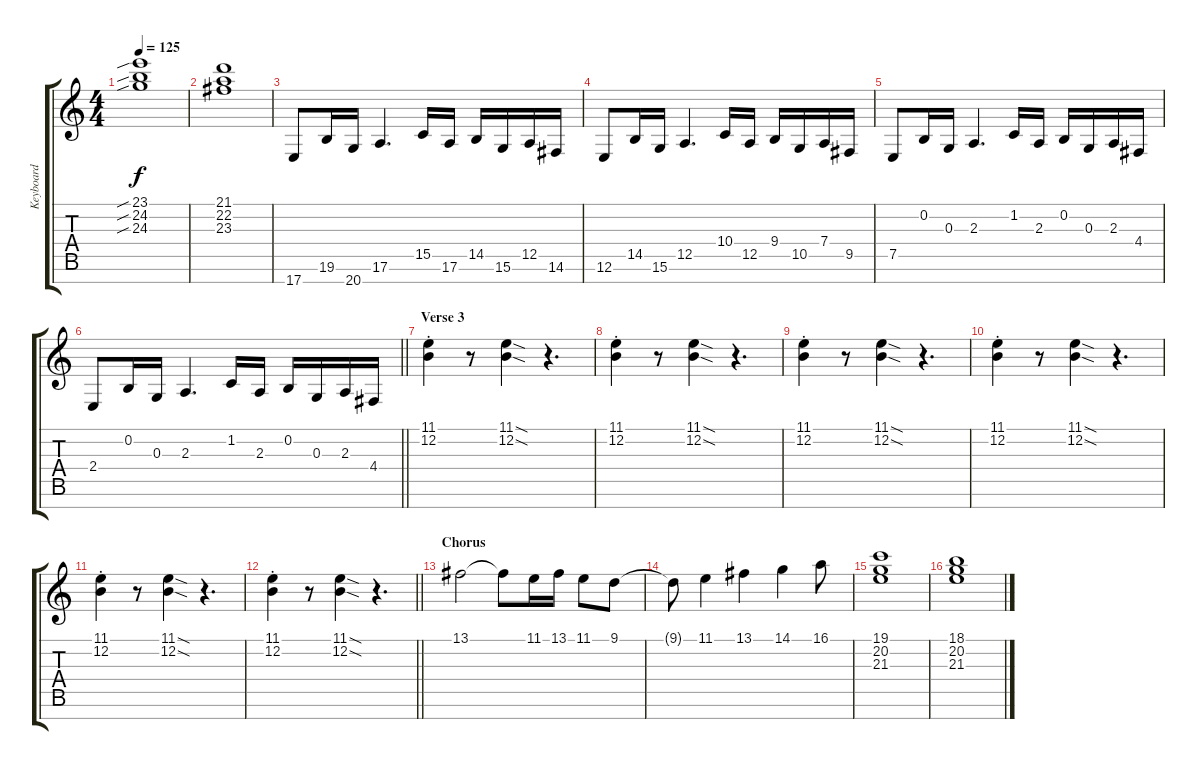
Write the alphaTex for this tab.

\track ("Keyboard" "Keyboard") {instrument rockorgan}
\staff {score tabs}
\tuning (F4 B3 G3 D3 A2 E2 B1) {hide}
\ts (4 4)
\tempo 125
\clef g2
\ks c
(23.1{sib} 24.2{sib} 24.3{sib}).1{dy f} |
(21.1 22.2 23.3).1 |
17.7.8 19.6.16 20.7.16 17.6.4{d} 15.5.16 17.6.16 14.5.16 15.6.16 12.5.16 14.6.16 |
12.6.8 14.5.16 15.6.16 12.5.4{d} 10.4.16 12.5.16 9.4.16 10.5.16 7.4.16 9.5.16 |
7.5.8 0.2.16 0.3.16 2.3.4{d} 1.2.16 2.3.16 0.2.16 0.3.16 2.3.16 4.4.16 |
\barLineRight lightlight
2.4.8 0.2.16 0.3.16 2.3.4{d} 1.2.16 2.3.16 0.2.16 0.3.16 2.3.16 4.4.16 |
\section ("" "Verse 3")
(11.1{st} 12.2{st}).4 r.8 (11.1{sod} 12.2{sod}).4 r.4{d} |
(11.1{st} 12.2{st}).4 r.8 (11.1{sod} 12.2{sod}).4 r.4{d} |
(11.1{st} 12.2{st}).4 r.8 (11.1{sod} 12.2{sod}).4 r.4{d} |
(11.1{st} 12.2{st}).4 r.8 (11.1{sod} 12.2{sod}).4 r.4{d} |
(11.1{st} 12.2{st}).4 r.8 (11.1{sod} 12.2{sod}).4 r.4{d} |
\barLineRight lightlight
(11.1{st} 12.2{st}).4 r.8 (11.1{sod} 12.2{sod}).4 r.4{d} |
\section ("" "Chorus")
13.1.2 13.1{t}.8 11.1.16 13.1.16 11.1.8 9.1.8 |
9.1{t}.8 11.1.4 13.1.4 14.1.4 16.1.8 |
(19.1 20.2 21.3).1 |
(18.1 20.2 21.3).1
